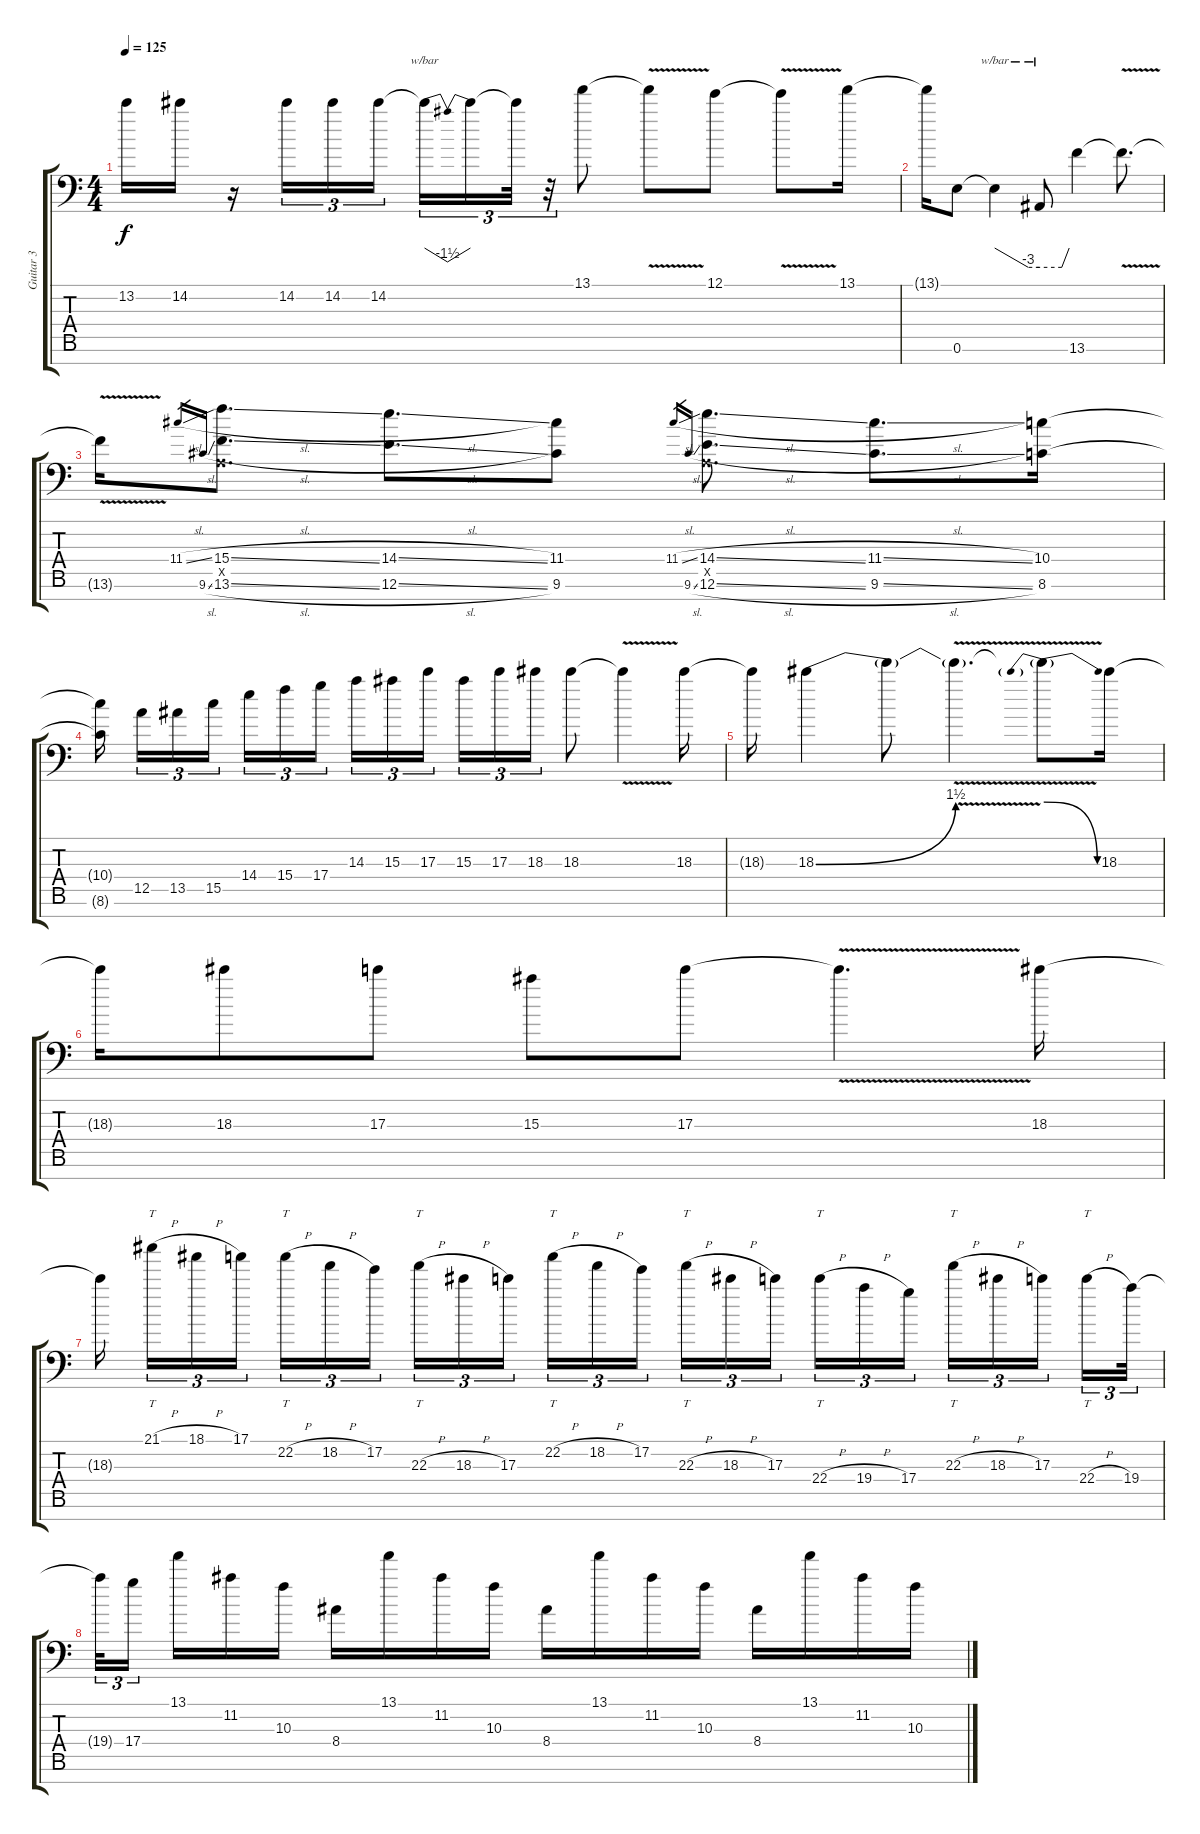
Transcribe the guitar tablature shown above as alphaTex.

\track ("Guitar 3" "Guitar 3") {instrument overdrivenguitar}
\staff {score tabs}
\tuning (E4 B3 G3 D3 A2 E2 A1) {hide}
\ts (4 4)
\tempo 125
\clef f4
\ks c
13.2{t}.16{dy f} 14.2.16 r.16 14.2.16{tu (3 2)} 14.2.16{tu (3 2)} 14.2.16{tu (3 2) beam splitsecondary} 14.2{t}.16{tu (3 2) tbe (dip default 0 0 30 -6 60 0)} 14.2{t}.16{tu (3 2)} 14.2{t}.32{tu (3 2)} r.32{tu (3 2)} 13.1.8 13.1{v t}.8 12.1.8 12.1{v t}.8 13.1.16 |
13.1{t}.16 0.6.8 0.6{t}.4{tbe (custom default 0 0 45 -12 60 -12)} 0.6{t}.8{tbe (custom default 0 -12 45 -12 60 0)} 13.6.4 13.6{v t}.8{d} |
13.6{t}.16 11.4{sl}.16{gr} 9.6{sl}.16{gr} (15.4{sl} 0.5{x} 13.6{sl}).8{d} (14.4{sl} 12.6{sl}).8{d} (11.4 9.6).8 11.4{sl}.16{gr} 9.6{sl}.16{gr} (14.4{sl} 0.5{x} 12.6{sl}).8{d} (11.4{sl} 9.6{sl}).8{d} (10.4 8.6).16 |
(10.4{t} 8.6{t}).16{beam splitsecondary} 12.5.16{tu (3 2)} 13.5.16{tu (3 2)} 15.5.16{tu (3 2) beam splitsecondary} 14.4.16{tu (3 2)} 15.4.16{tu (3 2)} 17.4.16{tu (3 2) beam splitsecondary} 14.3.16{tu (3 2)} 15.3.16{tu (3 2)} 17.3.16{tu (3 2) beam splitsecondary} 15.3.16{tu (3 2)} 17.3.16{tu (3 2)} 18.3.16{tu (3 2)} 18.3.8 18.3{v t}.4 18.3.16 |
18.3{t}.16 18.3{be (bend 0 0 60 6)}.4 18.3{t}.8 18.3{v t}.4{d} 18.3{be (prebendrelease 0 6 60 0) t}.8 18.3.16 |
18.3{t}.16 18.3.8 17.3.8 15.3.8 17.3.8 17.3{v t}.4{d} 18.3.16 |
18.3{t}.16{beam splitsecondary} 21.1{h}.16{tt tu (3 2)} 18.1{h}.16{tu (3 2)} 17.1.16{tu (3 2) beam splitsecondary} 22.2{h}.16{tt tu (3 2)} 18.2{h}.16{tu (3 2)} 17.2.16{tu (3 2) beam splitsecondary} 22.3{h}.16{tt tu (3 2)} 18.3{h}.16{tu (3 2)} 17.3.16{tu (3 2) beam splitsecondary} 22.2{h}.16{tt tu (3 2)} 18.2{h}.16{tu (3 2)} 17.2.16{tu (3 2) beam splitsecondary} 22.3{h}.16{tt tu (3 2)} 18.3{h}.16{tu (3 2)} 17.3.16{tu (3 2) beam splitsecondary} 22.4{h}.16{tt tu (3 2)} 19.4{h}.16{tu (3 2)} 17.4.16{tu (3 2) beam splitsecondary} 22.3{h}.16{tt tu (3 2)} 18.3{h}.16{tu (3 2)} 17.3.16{tu (3 2) beam splitsecondary} 22.4{h}.16{tt tu (3 2)} 19.4.32{tu (3 2)} |
19.4{t}.32{tu (3 2)} 17.4.16{tu (3 2) beam splitsecondary} 13.1.16 11.2.16 10.3.16 8.4.16 13.1.16 11.2.16 10.3.16 8.4.16 13.1.16 11.2.16 10.3.16 8.4.16 13.1.16 11.2.16 10.3.16
